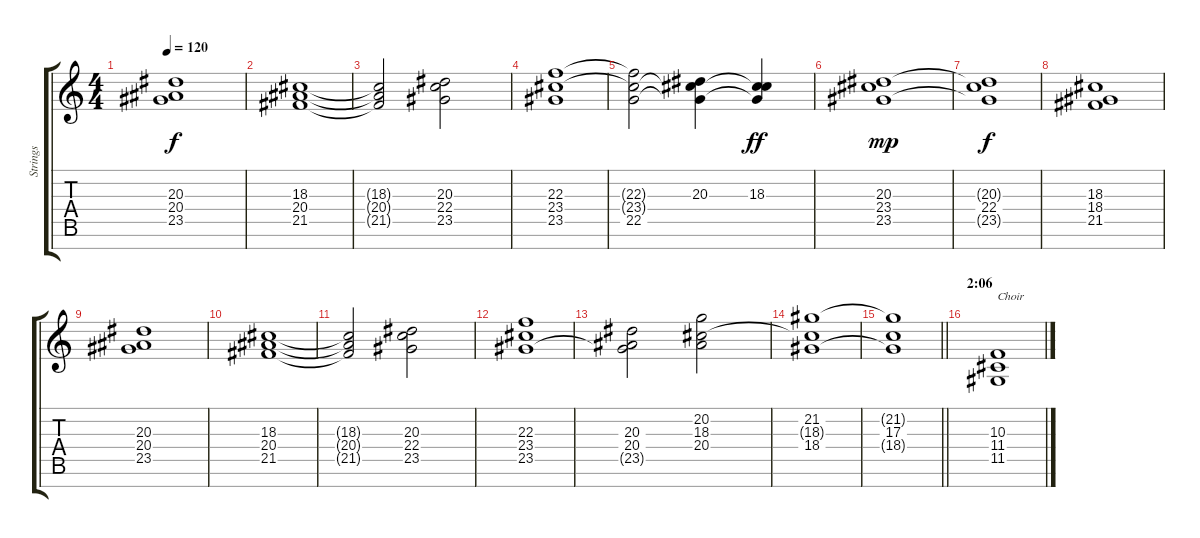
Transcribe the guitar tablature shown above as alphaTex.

\track ("Strings" "Strings") {instrument stringensemble1}
\staff {score tabs}
\tuning (E4 B3 G3 D3 A2 E2 B1) {hide}
\ts (4 4)
\tempo 120
\clef g2
\ks c
(20.3 20.4 23.5).1{dy f} |
(18.3 20.4 21.5).1 |
(18.3{t} 20.4{t} 21.5{t}).2 (20.3 22.4 23.5).2 |
(22.3 23.4 23.5).1 |
(22.3{t} 23.4{t} 22.5).2 (20.3 23.4{t} 22.5{t}).4 (18.3 23.4{t} 22.5{t}).4{dy ff} |
(20.3 23.4 23.5).1{dy mp} |
(20.3{t} 22.4 23.5{t}).1{dy f} |
(18.3 18.4 21.5).1 |
(20.3 20.4 23.5).1 |
(18.3 20.4 21.5).1 |
(18.3{t} 20.4{t} 21.5{t}).2 (20.3 22.4 23.5).2 |
(22.3 23.4 23.5).1 |
(20.3 20.4 23.5{t}).2 (20.2 18.3 20.4).2 |
(21.2 18.3{t} 18.4).1 |
\barLineRight lightlight
(21.2{t} 17.3 18.4{t}).1 |
\section ("" "2:06")
(10.3 11.4 11.5).1{txt "Choir" instrument choiraahs}
